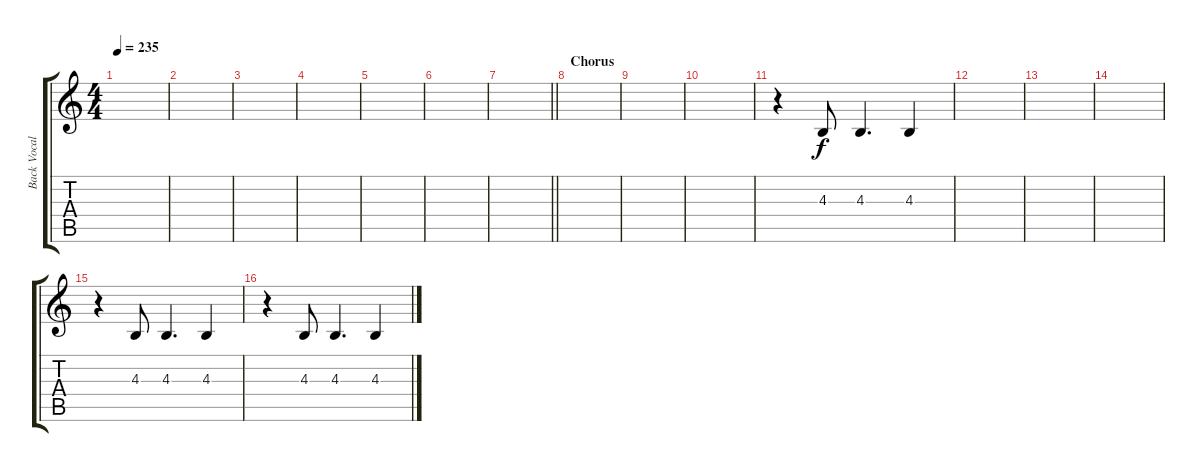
\track ("Back Vocals" "Back Vocal") {instrument tenorsax}
\staff {score tabs}
\tuning (E4 B3 G3 D3 A2 E2) {hide}
\ts (4 4)
\tempo 235
\clef g2
\ks c
|
|
|
|
|
|
\barLineRight lightlight
|
\section ("" "Chorus")
|
|
|
r.4 4.3.8 4.3.4{d} 4.3.4 |
|
|
|
r.4 4.3.8 4.3.4{d} 4.3.4 |
r.4 4.3.8 4.3.4{d} 4.3.4
